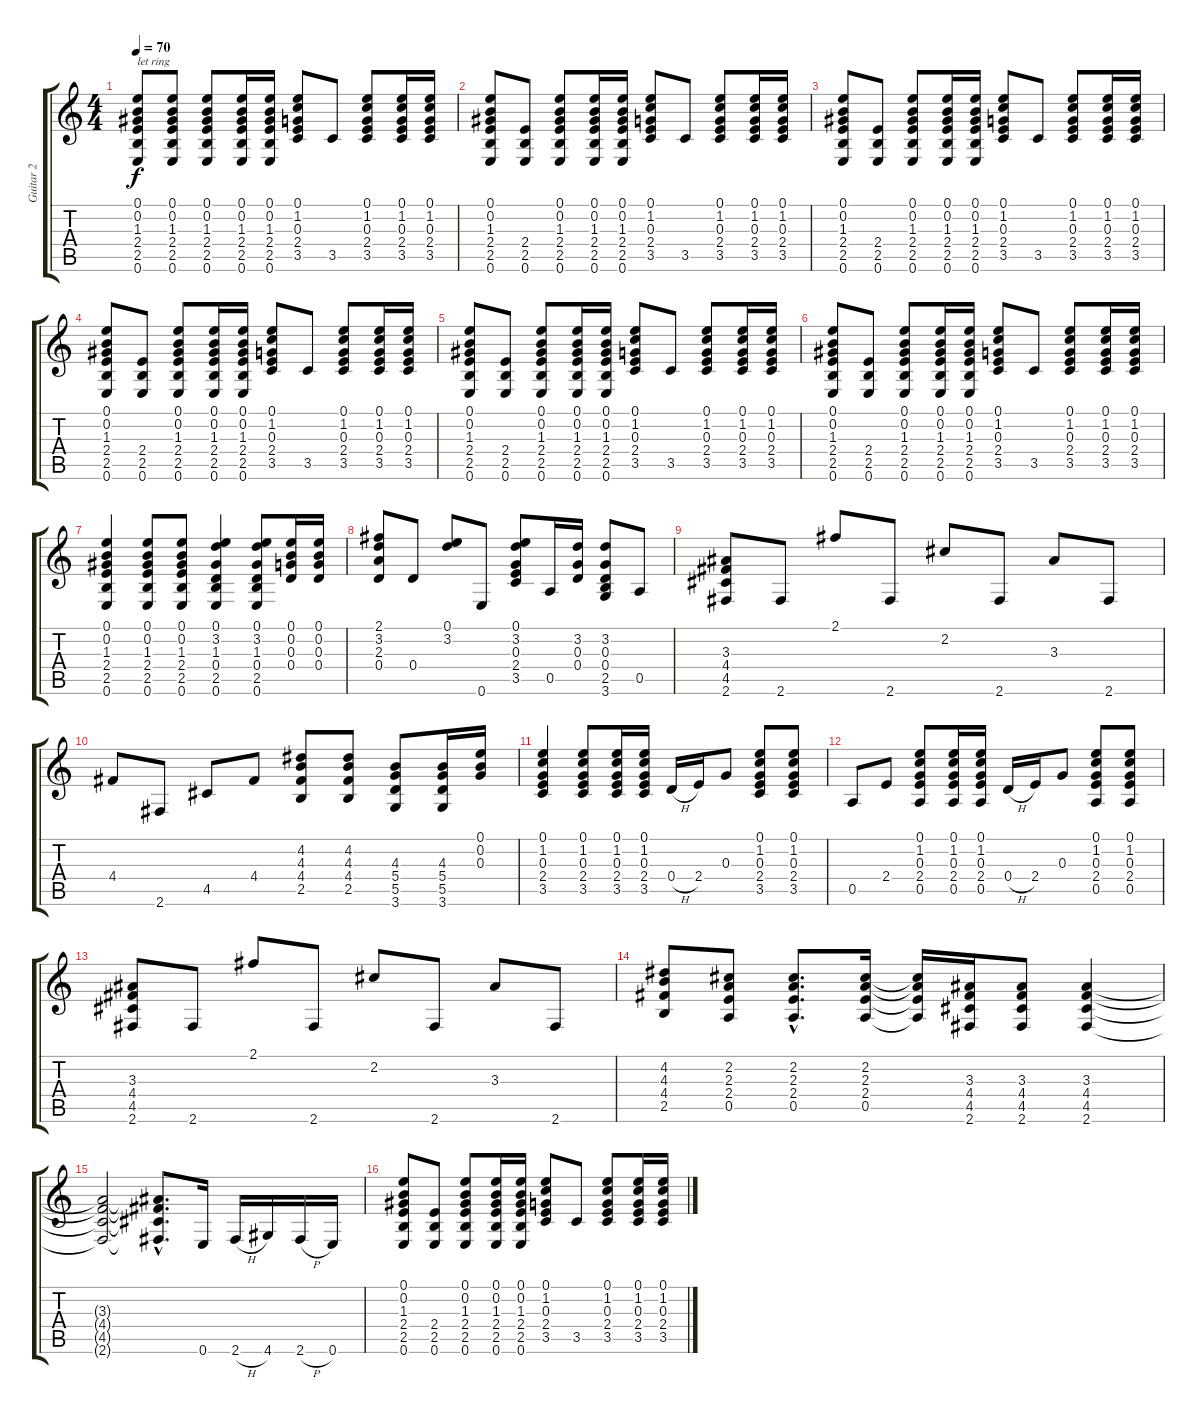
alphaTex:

\track ("Guitar 2" "Guitar 2") {instrument acousticguitarsteel}
\staff {score tabs}
\tuning (E4 B3 G3 D3 A2 E2) {hide}
\ts (4 4)
\tempo 70
\clef g2
\ks c
(0.1 0.2 1.3 2.4 2.5 0.6).8{txt "let ring" dy f instrument acousticguitarsteel} (0.1 0.2 1.3 2.4 2.5 0.6).8 (0.1 0.2 1.3 2.4 2.5 0.6).8 (0.1 0.2 1.3 2.4 2.5 0.6).16 (0.1 0.2 1.3 2.4 2.5 0.6).16 (0.1 1.2 0.3 2.4 3.5).8 3.5.8 (0.1 1.2 0.3 2.4 3.5).8 (0.1 1.2 0.3 2.4 3.5).16 (0.1 1.2 0.3 2.4 3.5).16 |
(0.1 0.2 1.3 2.4 2.5 0.6).8 (2.4 2.5 0.6).8 (0.1 0.2 1.3 2.4 2.5 0.6).8 (0.1 0.2 1.3 2.4 2.5 0.6).16 (0.1 0.2 1.3 2.4 2.5 0.6).16 (0.1 1.2 0.3 2.4 3.5).8 3.5.8 (0.1 1.2 0.3 2.4 3.5).8 (0.1 1.2 0.3 2.4 3.5).16 (0.1 1.2 0.3 2.4 3.5).16 |
(0.1 0.2 1.3 2.4 2.5 0.6).8 (2.4 2.5 0.6).8 (0.1 0.2 1.3 2.4 2.5 0.6).8 (0.1 0.2 1.3 2.4 2.5 0.6).16 (0.1 0.2 1.3 2.4 2.5 0.6).16 (0.1 1.2 0.3 2.4 3.5).8 3.5.8 (0.1 1.2 0.3 2.4 3.5).8 (0.1 1.2 0.3 2.4 3.5).16 (0.1 1.2 0.3 2.4 3.5).16 |
(0.1 0.2 1.3 2.4 2.5 0.6).8 (2.4 2.5 0.6).8 (0.1 0.2 1.3 2.4 2.5 0.6).8 (0.1 0.2 1.3 2.4 2.5 0.6).16 (0.1 0.2 1.3 2.4 2.5 0.6).16 (0.1 1.2 0.3 2.4 3.5).8 3.5.8 (0.1 1.2 0.3 2.4 3.5).8 (0.1 1.2 0.3 2.4 3.5).16 (0.1 1.2 0.3 2.4 3.5).16 |
(0.1 0.2 1.3 2.4 2.5 0.6).8 (2.4 2.5 0.6).8 (0.1 0.2 1.3 2.4 2.5 0.6).8 (0.1 0.2 1.3 2.4 2.5 0.6).16 (0.1 0.2 1.3 2.4 2.5 0.6).16 (0.1 1.2 0.3 2.4 3.5).8 3.5.8 (0.1 1.2 0.3 2.4 3.5).8 (0.1 1.2 0.3 2.4 3.5).16 (0.1 1.2 0.3 2.4 3.5).16 |
(0.1 0.2 1.3 2.4 2.5 0.6).8 (2.4 2.5 0.6).8 (0.1 0.2 1.3 2.4 2.5 0.6).8 (0.1 0.2 1.3 2.4 2.5 0.6).16 (0.1 0.2 1.3 2.4 2.5 0.6).16 (0.1 1.2 0.3 2.4 3.5).8 3.5.8 (0.1 1.2 0.3 2.4 3.5).8 (0.1 1.2 0.3 2.4 3.5).16 (0.1 1.2 0.3 2.4 3.5).16 |
(0.1 0.2 1.3 2.4 2.5 0.6).4 (0.1 0.2 1.3 2.4 2.5 0.6).8 (0.1 0.2 1.3 2.4 2.5 0.6).8 (0.1 3.2 1.3 0.4 2.5 0.6).4 (0.1 3.2 1.3 0.4 2.5 0.6).8 (0.1 0.2 0.3 0.4).16 (0.1 0.2 0.3 0.4).16 |
(2.1 3.2 2.3 0.4).8 0.4.8 (0.1 3.2).8 0.6.8 (0.1 3.2 0.3 2.4 3.5).8 0.5.16 (3.2 0.3 0.4).16 (3.2 0.3 0.4 2.5 3.6).8 0.5.8 |
(3.3 4.4 4.5 2.6).8 2.6.8 2.1.8 2.6.8 2.2.8 2.6.8 3.3.8 2.6.8 |
4.4.8 2.6.8 4.5.8 4.4.8 (4.2 4.3 4.4 2.5).8 (4.2 4.3 4.4 2.5).8 (4.3 5.4 5.5 3.6).8 (4.3 5.4 5.5 3.6).16 (0.1 0.2 0.3).16 |
(0.1 1.2 0.3 2.4 3.5).4 (0.1 1.2 0.3 2.4 3.5).8 (0.1 1.2 0.3 2.4 3.5).16 (0.1 1.2 0.3 2.4 3.5).16 0.4{h}.16 2.4.16 0.3.8 (0.1 1.2 0.3 2.4 3.5).8 (0.1 1.2 0.3 2.4 3.5).8 |
0.5.8 2.4.8 (0.1 1.2 0.3 2.4 0.5).8 (0.1 1.2 0.3 2.4 0.5).16 (0.1 1.2 0.3 2.4 0.5).16 0.4{h}.16 2.4.16 0.3.8 (0.1 1.2 0.3 2.4 0.5).8 (0.1 1.2 0.3 2.4 0.5).8 |
(3.3 4.4 4.5 2.6).8 2.6.8 2.1.8 2.6.8 2.2.8 2.6.8 3.3.8 2.6.8 |
(4.2 4.3 4.4 2.5).8 (2.2 2.3 2.4 0.5).8 (2.2{hac} 2.3{hac} 2.4{hac} 0.5{hac}).8{d} (2.2 2.3 2.4 0.5).16 (2.2{t} 2.3{t} 2.4{t} 0.5{t}).16 (3.3 4.4 4.5 2.6).16 (3.3 4.4 4.5 2.6).8 (3.3 4.4 4.5 2.6).4 |
(3.3{t} 4.4{t} 4.5{t} 2.6{t}).2 (3.3{hac t} 4.4{hac t} 4.5{hac t} 2.6{hac t}).8{d} 0.6.16 2.6{h}.16 4.6.16 2.6{h}.16 0.6.16 |
(0.1 0.2 1.3 2.4 2.5 0.6).8 (2.4 2.5 0.6).8 (0.1 0.2 1.3 2.4 2.5 0.6).8 (0.1 0.2 1.3 2.4 2.5 0.6).16 (0.1 0.2 1.3 2.4 2.5 0.6).16 (0.1 1.2 0.3 2.4 3.5).8 3.5.8 (0.1 1.2 0.3 2.4 3.5).8 (0.1 1.2 0.3 2.4 3.5).16 (0.1 1.2 0.3 2.4 3.5).16
